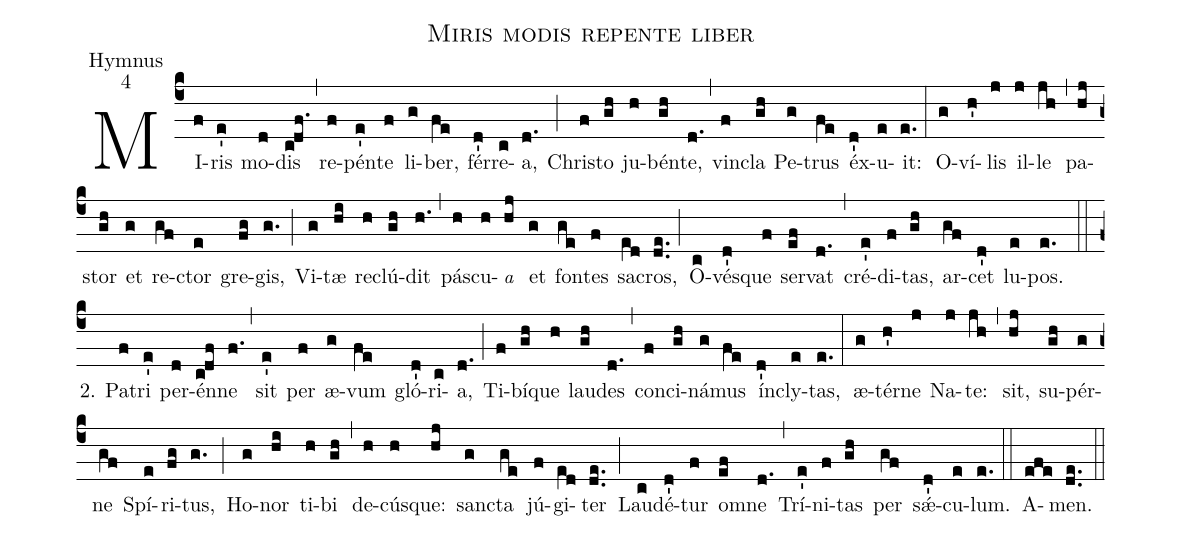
name:Miris modis repente liber;
office-part:Hymnus;
mode:4;
%%
(c4) MI(f)ris(e') mo(d)dis(cdf.) (,) re(f)pén(e')te(f) li(g)ber,(fe) fér(d')re(c)a,(d.) (;) Chri(f)sto(gh) ju(h)bén(gh)te,(d.) (,) vin(f)cla(gh) Pe(g)trus(fe) éx(d')u(e)it:(e.) (:) O(g)ví(h')lis(j) il(j)le(jh) (,) pa(hj)stor(gh) et(g) re(gf)ctor(e) gre(fg)gis,(g.) (;) Vi(g)tæ(hi) re(h)clú(gh)dit(h.) (,) pá(h)scu(h)<e>a</e>(hj) et(g) fon(ge)tes(f) sa(e[ll:1]d)cros,(de..) (;) O(c)vés(d')que(f) ser(ef)vat(d.) (,) cré(e')di(f)tas,(gh) ar(gf)cet(d') lu(e)pos.(e.) (::)
2. Pa(f)tri(e') per(d)én(cdf)ne(f.) (,) sit(e') per(f) æ(g)vum(fe) gló(d')ri(c)a,(d.) (;) Ti(f)bí(gh)que(h) lau(gh)des(d.) (,) con(f)ci(gh)ná(g)mus(fe) ín(d')cly(e)tas,(e.) (:) æ(g)tér(h')ne(j) Na(j)te:(jh) (,) sit,(hj) su(gh)pér(g)ne(gf) Spí(e)ri(fg)tus,(g.) (;) Ho(g)nor(hi) ti(h)bi(gh) (,) de(h)cús(h)que:(hj) san(g)cta(ge) jú(f)gi(e[ll:1]d)ter(de..) (;) Lau(c)dé(d')tur(f) o(ef)mne(d.) (,) Trí(e')ni(f)tas(gh) per(gf) sǽ(d')cu(e)lum.(e.) (::)
A(efe)men.(de..) (::)
